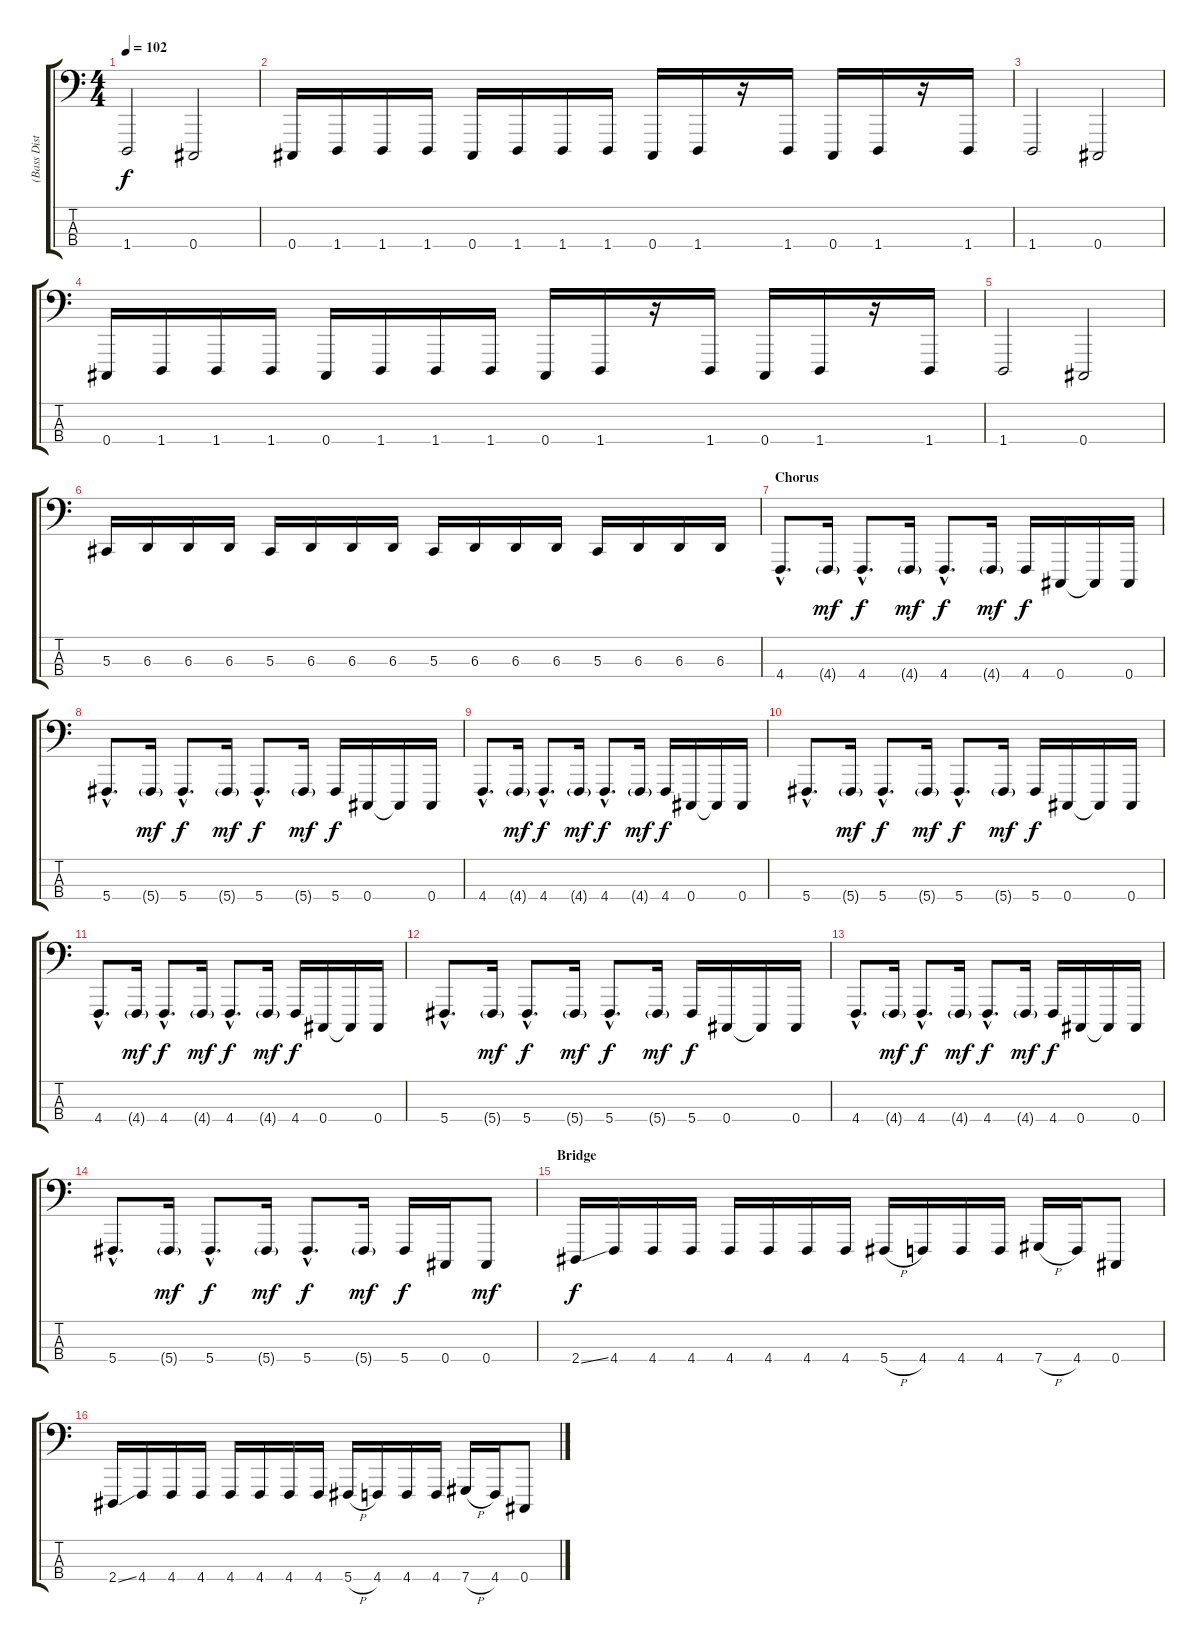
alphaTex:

\track ("(Bass Disto)" "(Bass Dist") {instrument lead8bassandlead}
\staff {score tabs}
\tuning (Gb2 Db2 Ab1 Db1) {hide}
\ts (4 4)
\tempo 102
\clef f4
\ks c
1.4.2{dy f} 0.4.2 |
0.4.16 1.4.16 1.4.16 1.4.16 0.4.16 1.4.16 1.4.16 1.4.16 0.4.16 1.4.16 r.16 1.4.16 0.4.16 1.4.16 r.16 1.4.16 |
1.4.2 0.4.2 |
0.4.16 1.4.16 1.4.16 1.4.16 0.4.16 1.4.16 1.4.16 1.4.16 0.4.16 1.4.16 r.16 1.4.16 0.4.16 1.4.16 r.16 1.4.16 |
1.4.2 0.4.2 |
5.3.16 6.3.16 6.3.16 6.3.16 5.3.16 6.3.16 6.3.16 6.3.16 5.3.16 6.3.16 6.3.16 6.3.16 5.3.16 6.3.16 6.3.16 6.3.16 |
\section ("" "Chorus")
4.4{hac}.8{d} 4.4{g}.16{dy mf} 4.4{hac}.8{d dy f} 4.4{g}.16{dy mf} 4.4{hac}.8{d dy f} 4.4{g}.16{dy mf} 4.4.16{dy f} 0.4.16 0.4{t}.16 0.4.16 |
5.4{hac}.8{d} 5.4{g}.16{dy mf} 5.4{hac}.8{d dy f} 5.4{g}.16{dy mf} 5.4{hac}.8{d dy f} 5.4{g}.16{dy mf} 5.4.16{dy f} 0.4.16 0.4{t}.16 0.4.16 |
4.4{hac}.8{d} 4.4{g}.16{dy mf} 4.4{hac}.8{d dy f} 4.4{g}.16{dy mf} 4.4{hac}.8{d dy f} 4.4{g}.16{dy mf} 4.4.16{dy f} 0.4.16 0.4{t}.16 0.4.16 |
5.4{hac}.8{d} 5.4{g}.16{dy mf} 5.4{hac}.8{d dy f} 5.4{g}.16{dy mf} 5.4{hac}.8{d dy f} 5.4{g}.16{dy mf} 5.4.16{dy f} 0.4.16 0.4{t}.16 0.4.16 |
4.4{hac}.8{d} 4.4{g}.16{dy mf} 4.4{hac}.8{d dy f} 4.4{g}.16{dy mf} 4.4{hac}.8{d dy f} 4.4{g}.16{dy mf} 4.4.16{dy f} 0.4.16 0.4{t}.16 0.4.16 |
5.4{hac}.8{d} 5.4{g}.16{dy mf} 5.4{hac}.8{d dy f} 5.4{g}.16{dy mf} 5.4{hac}.8{d dy f} 5.4{g}.16{dy mf} 5.4.16{dy f} 0.4.16 0.4{t}.16 0.4.16 |
4.4{hac}.8{d} 4.4{g}.16{dy mf} 4.4{hac}.8{d dy f} 4.4{g}.16{dy mf} 4.4{hac}.8{d dy f} 4.4{g}.16{dy mf} 4.4.16{dy f} 0.4.16 0.4{t}.16 0.4.16 |
5.4{hac}.8{d} 5.4{g}.16{dy mf} 5.4{hac}.8{d dy f} 5.4{g}.16{dy mf} 5.4{hac}.8{d dy f} 5.4{g}.16{dy mf} 5.4.16{dy f} 0.4.16 0.4.8{dy mf} |
\section ("" "Bridge")
2.4{ss}.16{dy f} 4.4.16 4.4.16 4.4.16 4.4.16 4.4.16 4.4.16 4.4.16 5.4{h}.16 4.4.16 4.4.16 4.4.16 7.4{h}.16 4.4.16 0.4.8 |
2.4{ss}.16 4.4.16 4.4.16 4.4.16 4.4.16 4.4.16 4.4.16 4.4.16 5.4{h}.16 4.4.16 4.4.16 4.4.16 7.4{h}.16 4.4.16 0.4.8
